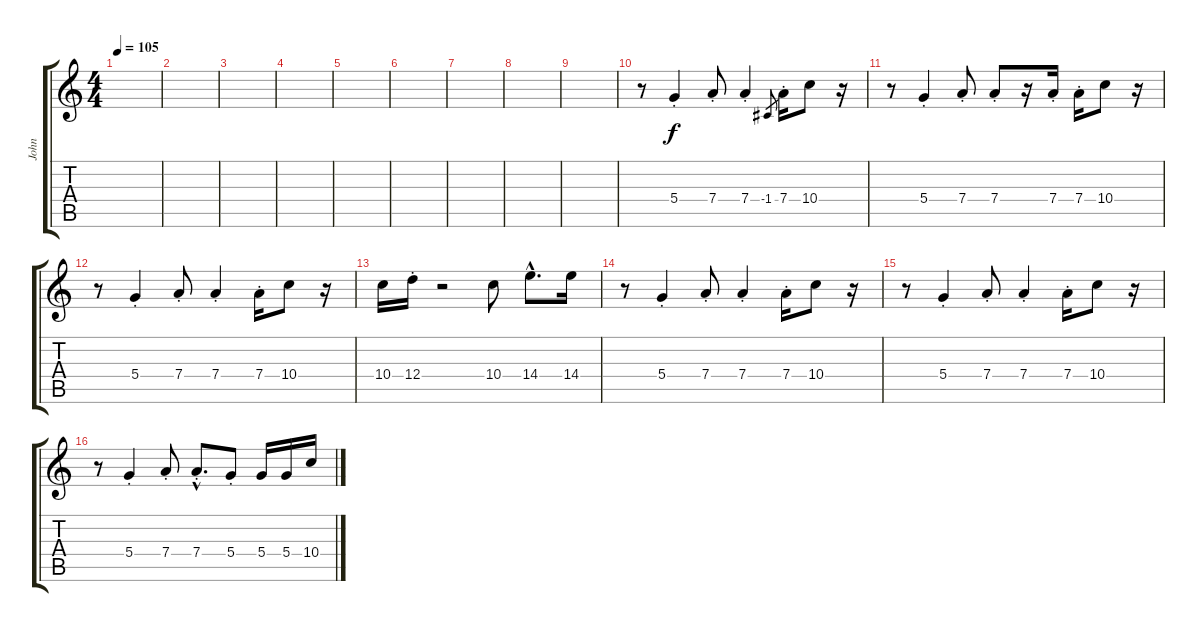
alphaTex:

\track ("John" "John") {instrument overdrivenguitar}
\staff {score tabs}
\tuning (E4 B3 G3 D3 A2 E2) {hide}
\ts (4 4)
\tempo 105
\clef g2
\ks c
|
|
|
|
|
|
|
|
|
r.8 5.4{st}.4 7.4{st}.8 7.4{st}.4 -1.4.8{gr} 7.4{st}.16 10.4.8 r.16 |
r.8 5.4{st}.4 7.4{st}.8 7.4{st}.8 r.16 7.4{st}.16 7.4{st}.16 10.4.8 r.16 |
r.8 5.4{st}.4 7.4{st}.8 7.4{st}.4 7.4{st}.16 10.4.8 r.16 |
10.4.16 12.4{st}.16 r.2 10.4.8 14.4{hac}.8{d} 14.4.16 |
r.8 5.4{st}.4 7.4{st}.8 7.4{st}.4 7.4{st}.16 10.4.8 r.16 |
r.8 5.4{st}.4 7.4{st}.8 7.4{st}.4 7.4{st}.16 10.4.8 r.16 |
r.8 5.4{st}.4 7.4{st}.8 7.4{hac st}.8{d} 5.4{st}.8 5.4.16 5.4.16 10.4.16
